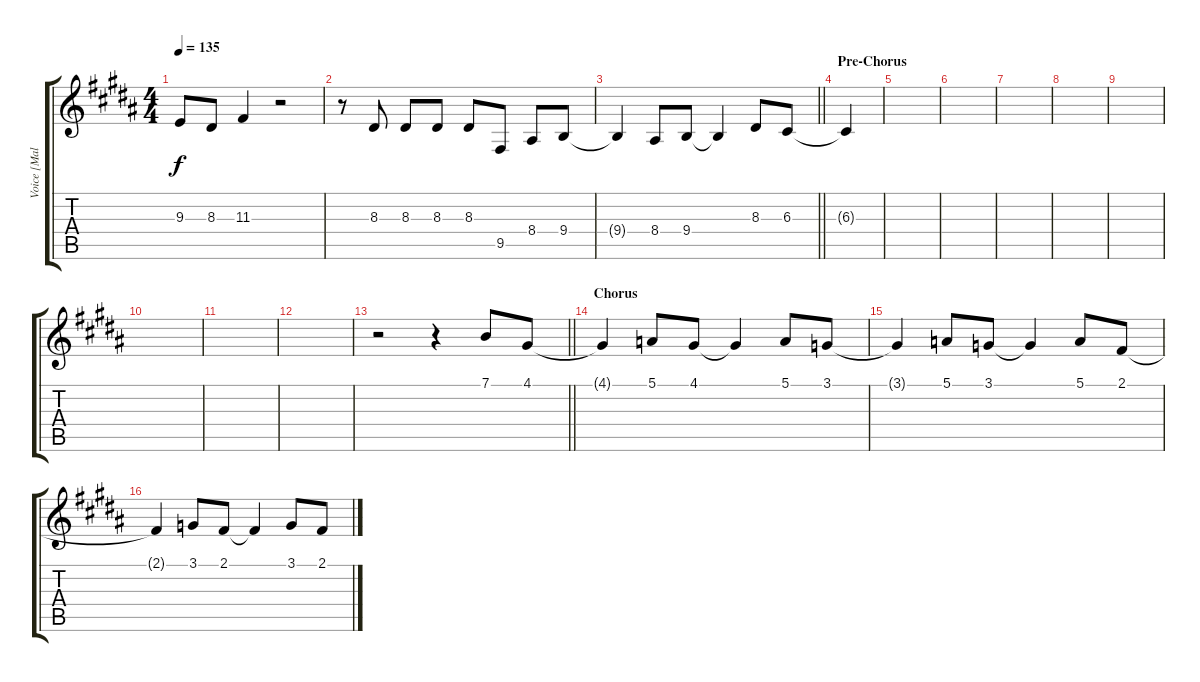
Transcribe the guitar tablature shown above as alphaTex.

\track ("Voice [Male]" "Voice [Mal") {instrument lead6voice}
\staff {score tabs}
\tuning (E4 B3 G3 D3 A2 E2) {hide}
\ts (4 4)
\tempo 135
\clef g2
\ks b
9.3.8{dy f} 8.3.8 11.3.4 r.2 |
r.8 8.3.8 8.3.8 8.3.8 8.3.8 9.5.8 8.4.8 9.4.8 |
\barLineRight lightlight
9.4{t}.4 8.4.8 9.4.8 9.4{t}.4 8.3.8 6.3.8 |
\section ("" "Pre-Chorus")
6.3{t}.4 |
|
|
|
|
|
|
|
|
\barLineRight lightlight
r.2 r.4 7.1.8 4.1.8 |
\section ("" "Chorus")
4.1{t}.4 5.1.8 4.1.8 4.1{t}.4 5.1.8 3.1.8 |
3.1{t}.4 5.1.8 3.1.8 3.1{t}.4 5.1.8 2.1.8 |
2.1{t}.4 3.1.8 2.1.8 2.1{t}.4 3.1.8 2.1.8
